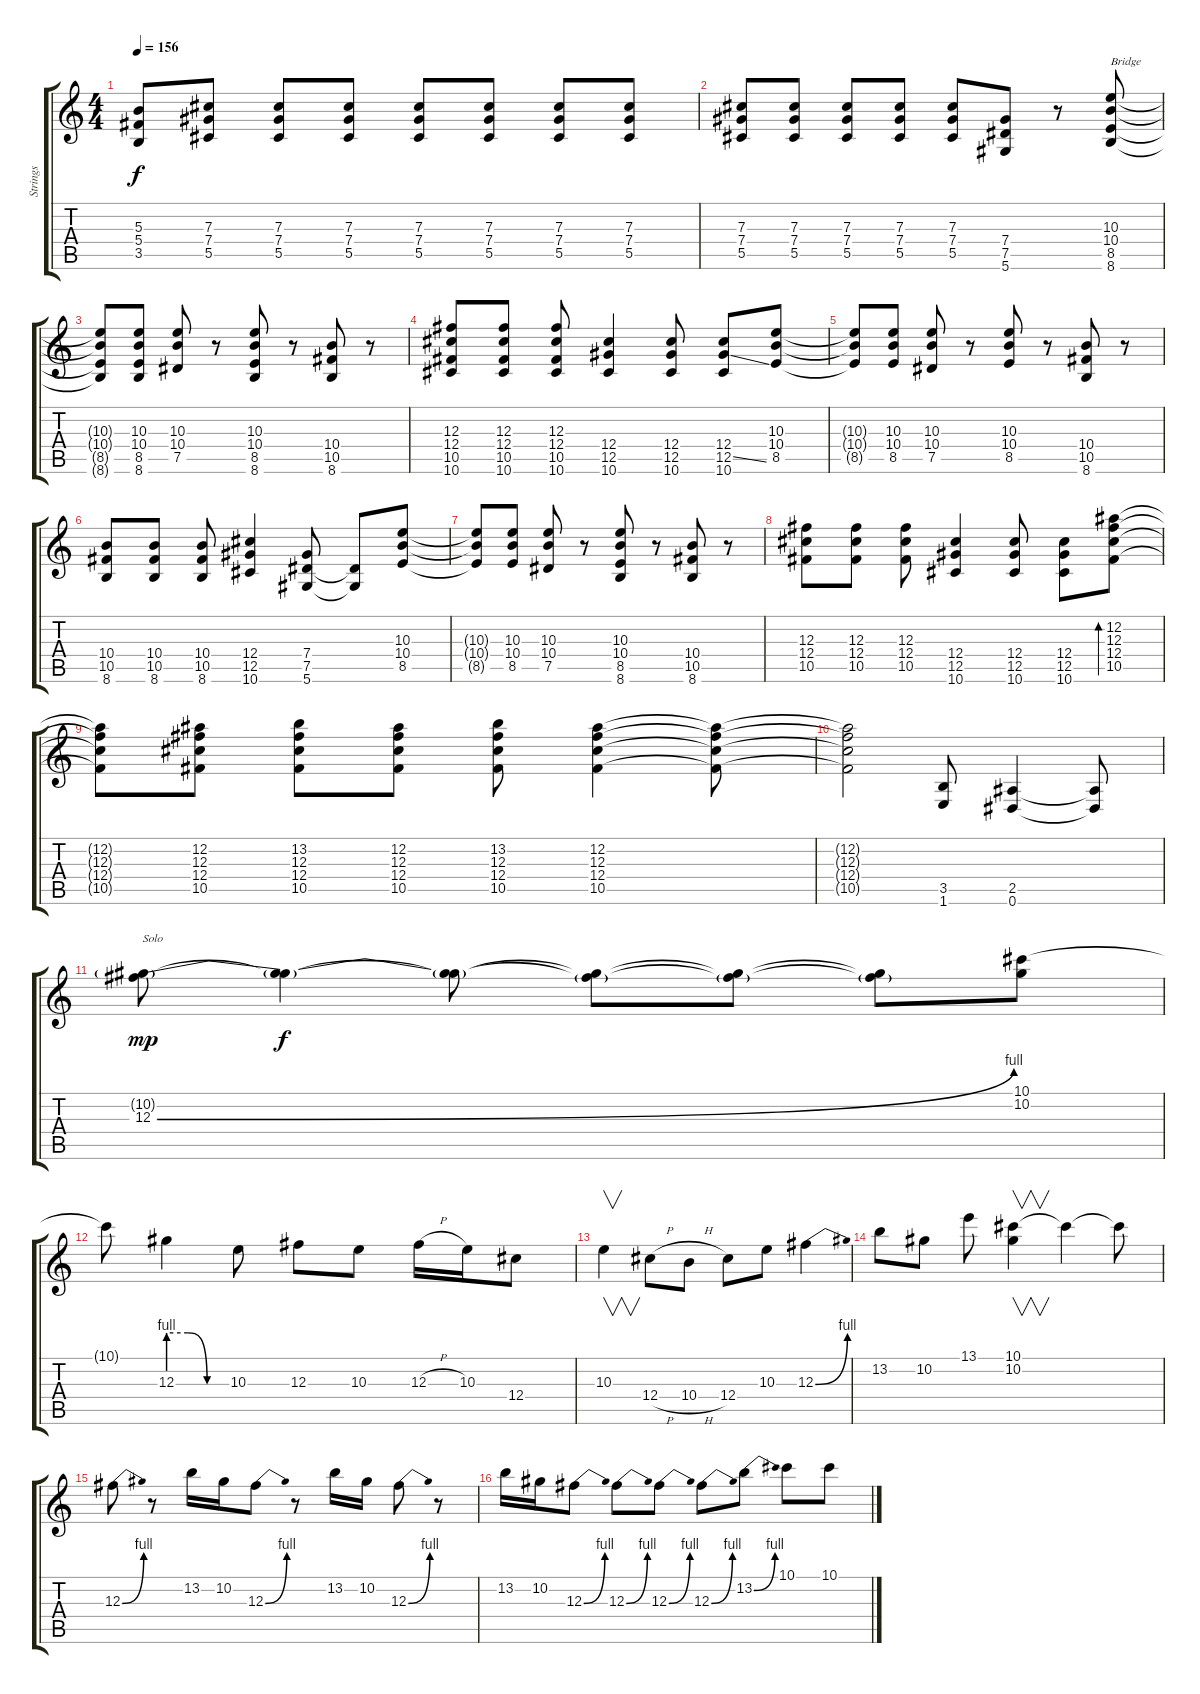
\track ("Strings" "Strings") {instrument overdrivenguitar}
\staff {score tabs}
\tuning (Eb4 Bb3 Gb3 Db3 Ab2 Eb2) {hide}
\ts (4 4)
\tempo 156
\clef g2
\ks c
(5.3 5.4 3.5).8{dy f} (7.3 7.4 5.5).8 (7.3 7.4 5.5).8 (7.3 7.4 5.5).8 (7.3 7.4 5.5).8 (7.3 7.4 5.5).8 (7.3 7.4 5.5).8 (7.3 7.4 5.5).8 |
(7.3 7.4 5.5).8 (7.3 7.4 5.5).8 (7.3 7.4 5.5).8 (7.3 7.4 5.5).8 (7.3 7.4 5.5).8 (7.4 7.5 5.6).8 r.8 (10.3 10.4 8.5 8.6).8{txt "Bridge"} |
(10.3{t} 10.4{t} 8.5{t} 8.6{t}).8 (10.3 10.4 8.5 8.6).8 (10.3 10.4 7.5).8 r.8 (10.3 10.4 8.5 8.6).8 r.8 (10.4 10.5 8.6).8 r.8 |
(12.3 12.4 10.5 10.6).8 (12.3 12.4 10.5 10.6).8 (12.3 12.4 10.5 10.6).8 (12.4 12.5 10.6).4 (12.4 12.5 10.6).8 (12.4 12.5{ss} 10.6).8 (10.3 10.4 8.5).8 |
(10.3{t} 10.4{t} 8.5{t}).8 (10.3 10.4 8.5).8 (10.3 10.4 7.5).8 r.8 (10.3 10.4 8.5).8 r.8 (10.4 10.5 8.6).8 r.8 |
(10.4 10.5 8.6).8 (10.4 10.5 8.6).8 (10.4 10.5 8.6).8 (12.4 12.5 10.6).4 (7.4 7.5 5.6).8 (7.5{t} 5.6{t}).8 (10.3 10.4 8.5).8 |
(10.3{t} 10.4{t} 8.5{t}).8 (10.3 10.4 8.5).8 (10.3 10.4 7.5).8 r.8 (10.3 10.4 8.5 8.6).8 r.8 (10.4 10.5 8.6).8 r.8 |
(12.3 12.4 10.5).8 (12.3 12.4 10.5).8 (12.3 12.4 10.5).8 (12.4 12.5 10.6).4 (12.4 12.5 10.6).8 (12.4 12.5 10.6).8 (12.2 12.3 12.4 10.5).8{bd 120} |
(12.2{t} 12.3{t} 12.4{t} 10.5{t}).8 (12.2 12.3 12.4 10.5).8 (13.2 12.3 12.4 10.5).8 (12.2 12.3 12.4 10.5).8 (13.2 12.3 12.4 10.5).8 (12.2 12.3 12.4 10.5).4 (12.2{t} 12.3{t} 12.4{t} 10.5{t}).8 |
(12.2{t} 12.3{t} 12.4{t} 10.5{t}).2 (3.5 1.6).8 (2.5 0.6).4 (2.5{t} 0.6{t}).8 |
(10.2{g} 12.3{be (bend 0 0 60 4)}).8{txt "Solo" dy mp} (10.2{t} 12.3{t}).4{dy f} (10.2{t} 12.3{t}).8 (10.2{t} 12.3{t}).8 (10.2{t} 12.3{t}).8 (10.2{t} 12.3{t}).8 (10.1 10.2).8 |
10.1{t}.8 12.3{be (custom 0 4 20 4 40 0 60 0)}.4 10.3.8 12.3.8 10.3.8 12.3{h}.16 10.3.16 12.4.8 |
10.3.4{v} 12.4{h}.8 10.4{h}.8 12.4.8 10.3.8 12.3{be (bend 0 0 60 4)}.4 |
13.2.8 10.2.8 13.1.8 (10.1 10.2).4{v} 10.1{t}.4 10.1{t}.8 |
12.3{be (bend 0 0 60 4)}.8 r.8 13.2.16 10.2.16 12.3{be (bend 0 0 60 4)}.8 r.8 13.2.16 10.2.16 12.3{be (bend 0 0 60 4)}.8 r.8 |
13.2.16 10.2.16 12.3{be (bend 0 0 60 4)}.8 12.3{be (bend 0 0 60 4)}.8 12.3{be (bend 0 0 60 4)}.8 12.3{be (bend 0 0 60 4)}.8 13.2{be (bend 0 0 60 4)}.8 10.1.8 10.1.8
